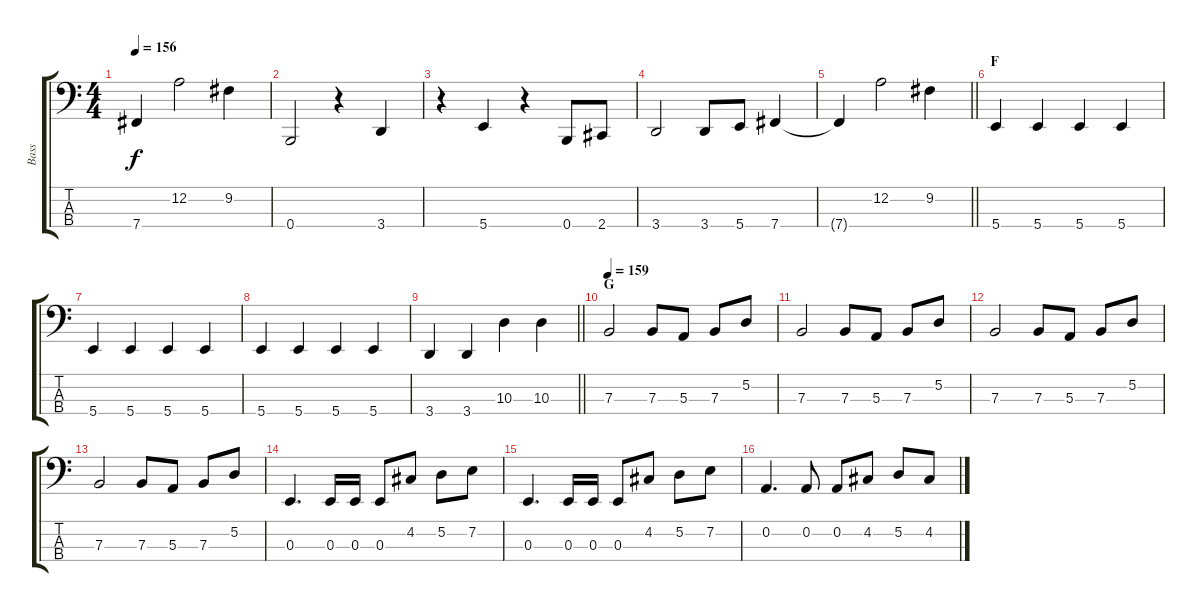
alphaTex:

\track ("Bass" "Bass") {instrument electricbasspick}
\staff {score tabs}
\tuning (D2 A1 E1 B0) {hide}
\ts (4 4)
\tempo 156
\clef f4
\ks c
7.4{t}.4{dy f} 12.2.2 9.2.4 |
0.4.2 r.4 3.4.4 |
r.4 5.4.4 r.4 0.4.8 2.4.8 |
3.4.2 3.4.8 5.4.8 7.4.4 |
\barLineRight lightlight
7.4{t}.4 12.2.2 9.2.4 |
\section ("" "F")
5.4.4 5.4.4 5.4.4 5.4.4 |
5.4.4 5.4.4 5.4.4 5.4.4 |
5.4.4 5.4.4 5.4.4 5.4.4 |
\barLineRight lightlight
3.4.4 3.4.4 10.3.4 10.3.4 |
\section ("" "G")
\tempo 159
7.3.2 7.3.8 5.3.8 7.3.8 5.2.8 |
7.3.2 7.3.8 5.3.8 7.3.8 5.2.8 |
7.3.2 7.3.8 5.3.8 7.3.8 5.2.8 |
7.3.2 7.3.8 5.3.8 7.3.8 5.2.8 |
0.3.4{d} 0.3.16 0.3.16 0.3.8 4.2.8 5.2.8 7.2.8 |
0.3.4{d} 0.3.16 0.3.16 0.3.8 4.2.8 5.2.8 7.2.8 |
0.2.4{d} 0.2.8 0.2.8 4.2.8 5.2.8 4.2.8
